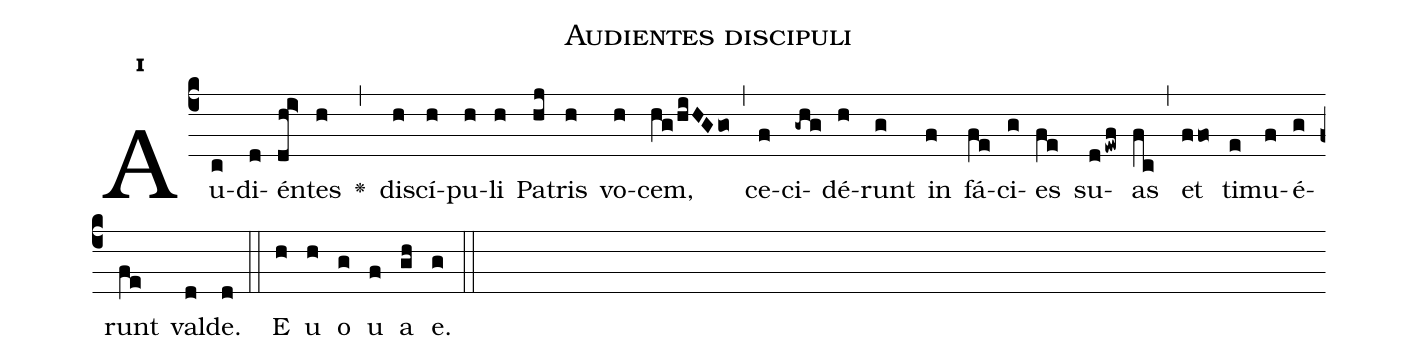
name:Audientes discipuli;
office-part:Antiphona;
mode:1;
%%
initial-style: 1;
name: Audientes discipuli
book: Antiphonae & Responsoria/Tomus II, p. 31;
occasion: Hebdomada II Quadragesimae Dominica;
office-part: Sexta Ant 1;
user-notes: ;
commentary: ;
annotation: 1g;
centering-scheme: english;
fontsize: 12;
font: OFLSortsMillGoudy;
height: 11;
width: 4.5;
%%
(c4)Au(c)di(d)én(dh/[-0.3]i>)tes(h) <v>\greheightstar</v>(,) di(h)scí(h)pu(h)li(h) Pa(hj)tris(h) vo(h)cem,(hg/hiHGgo) (,) ce(f)ci(-ghg)dé(h)runt(g) in(f) fá(fe)ci(g)es(fe) su(dewf)as(fc) (,) et(ffo) ti(e)mu(f)é(g)runt(fe) val(d)de.(d) (::)
E(h) u(h) o(g) u(f) a(gh) e.(g) (::)
